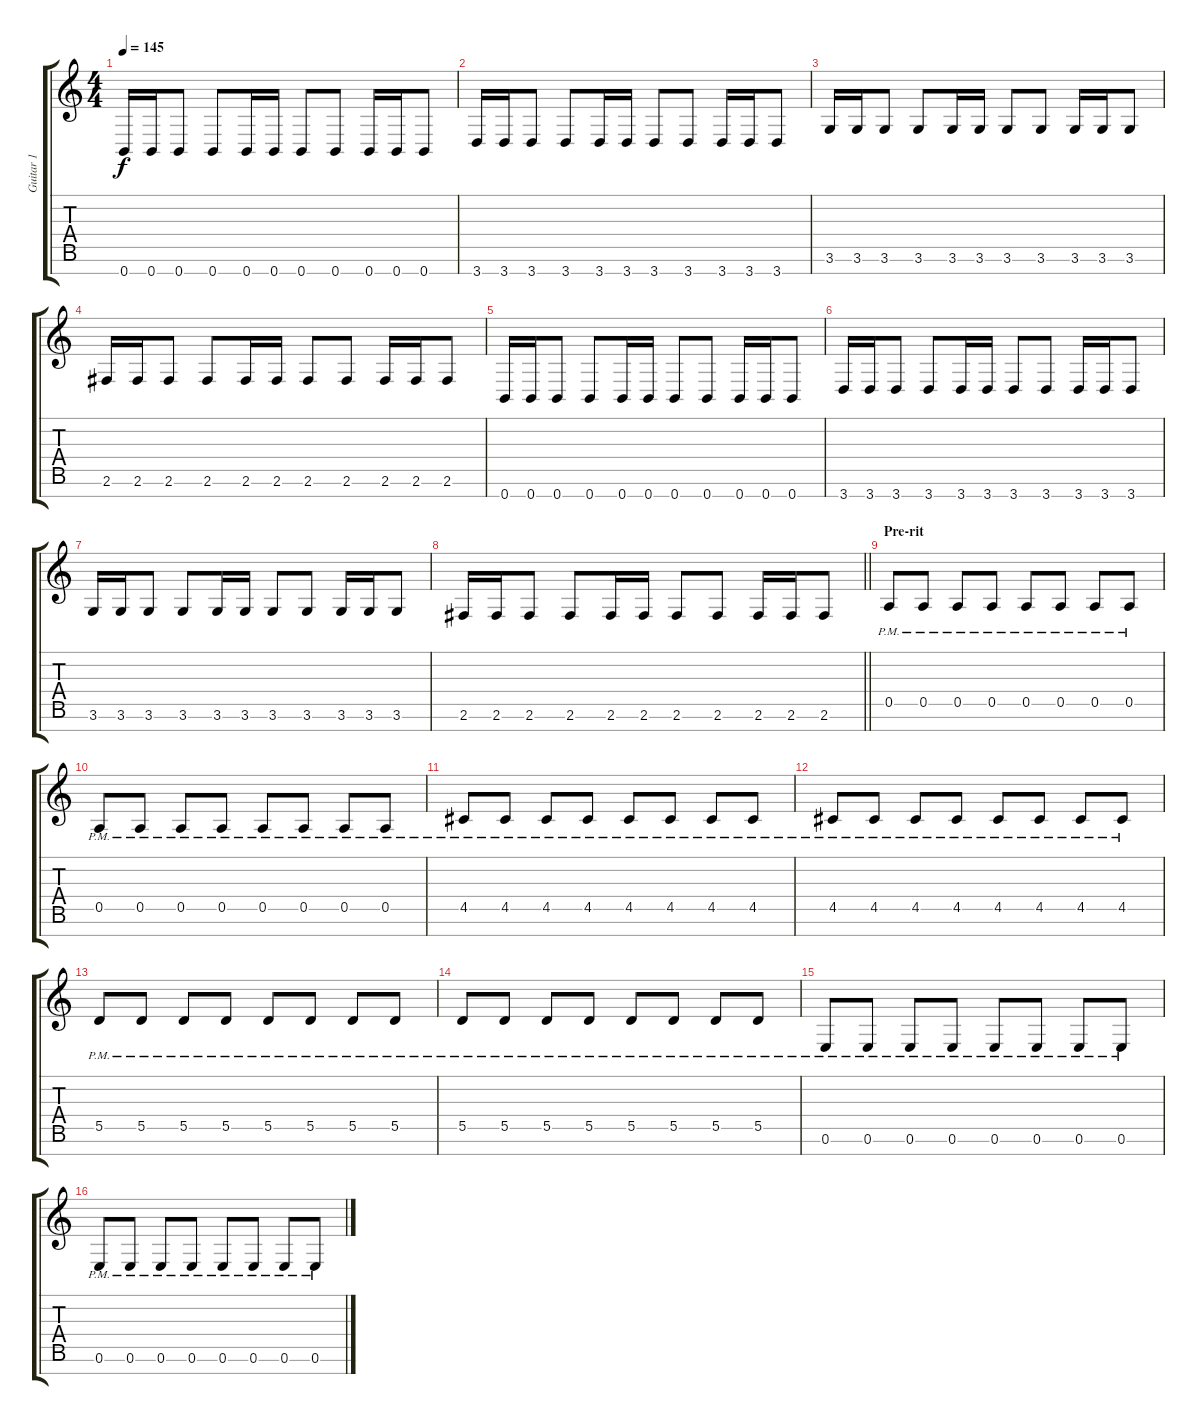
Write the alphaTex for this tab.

\track ("Guitar 1" "Guitar 1") {instrument distortionguitar}
\staff {score tabs}
\tuning (E4 B3 G3 D3 A2 E2 B1) {hide}
\ts (4 4)
\tempo 145
\clef g2
\ks c
0.7.16{dy f} 0.7.16 0.7.8 0.7.8 0.7.16 0.7.16 0.7.8 0.7.8 0.7.16 0.7.16 0.7.8 |
3.7.16 3.7.16 3.7.8 3.7.8 3.7.16 3.7.16 3.7.8 3.7.8 3.7.16 3.7.16 3.7.8 |
3.6.16 3.6.16 3.6.8 3.6.8 3.6.16 3.6.16 3.6.8 3.6.8 3.6.16 3.6.16 3.6.8 |
2.6.16 2.6.16 2.6.8 2.6.8 2.6.16 2.6.16 2.6.8 2.6.8 2.6.16 2.6.16 2.6.8 |
0.7.16{volume 13 instrument distortionguitar} 0.7.16 0.7.8 0.7.8 0.7.16 0.7.16 0.7.8 0.7.8 0.7.16 0.7.16 0.7.8 |
3.7.16 3.7.16 3.7.8 3.7.8 3.7.16 3.7.16 3.7.8 3.7.8 3.7.16 3.7.16 3.7.8 |
3.6.16 3.6.16 3.6.8 3.6.8 3.6.16 3.6.16 3.6.8 3.6.8 3.6.16 3.6.16 3.6.8 |
\barLineRight lightlight
2.6.16 2.6.16 2.6.8 2.6.8 2.6.16 2.6.16 2.6.8 2.6.8 2.6.16 2.6.16 2.6.8 |
\section ("" "Pre-rit")
0.5{pm}.8 0.5{pm}.8 0.5{pm}.8 0.5{pm}.8 0.5{pm}.8 0.5{pm}.8 0.5{pm}.8 0.5{pm}.8 |
0.5{pm}.8 0.5{pm}.8 0.5{pm}.8 0.5{pm}.8 0.5{pm}.8 0.5{pm}.8 0.5{pm}.8 0.5{pm}.8 |
4.5{pm}.8 4.5{pm}.8 4.5{pm}.8 4.5{pm}.8 4.5{pm}.8 4.5{pm}.8 4.5{pm}.8 4.5{pm}.8 |
4.5{pm}.8 4.5{pm}.8 4.5{pm}.8 4.5{pm}.8 4.5{pm}.8 4.5{pm}.8 4.5{pm}.8 4.5{pm}.8 |
5.5{pm}.8 5.5{pm}.8 5.5{pm}.8 5.5{pm}.8 5.5{pm}.8 5.5{pm}.8 5.5{pm}.8 5.5{pm}.8 |
5.5{pm}.8 5.5{pm}.8 5.5{pm}.8 5.5{pm}.8 5.5{pm}.8 5.5{pm}.8 5.5{pm}.8 5.5{pm}.8 |
0.6{pm}.8 0.6{pm}.8 0.6{pm}.8 0.6{pm}.8 0.6{pm}.8 0.6{pm}.8 0.6{pm}.8 0.6{pm}.8 |
0.6{pm}.8 0.6{pm}.8 0.6{pm}.8 0.6{pm}.8 0.6{pm}.8 0.6{pm}.8 0.6{pm}.8 0.6{pm}.8
